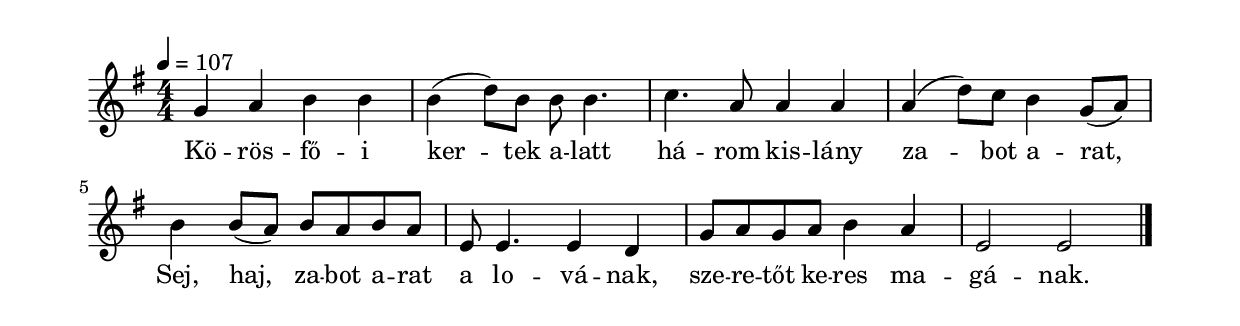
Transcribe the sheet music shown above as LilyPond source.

\paper {
  indent = 0\mm
  line-width = 180\mm
  oddHeaderMarkup = ""
  evenHeaderMarkup = ""
  oddFooterMarkup = ""
  evenFooterMarkup = ""
}

\score{
\relative c' {
\numericTimeSignature
\time 4/4
\key g \major
\tempo 4=107
g' a b b b( d8) b b b4. c4. a8 a4 a a( d8) c b4 g8( a) b4 b8( a) b a b a e e4. e4 d g8 a g a b4 a e2 e \bar "|."
} 
\addlyrics {
  Kö -- rös -- fő -- i ker -- tek a -- latt
  há -- rom kis -- lány za -- bot a -- rat,
  Sej, haj, za -- bot a -- rat a lo -- vá -- nak,
  sze -- re -- tőt ke -- res ma -- gá -- nak.
  } 

\midi { }
\layout { }
}

\version "2.17.4"